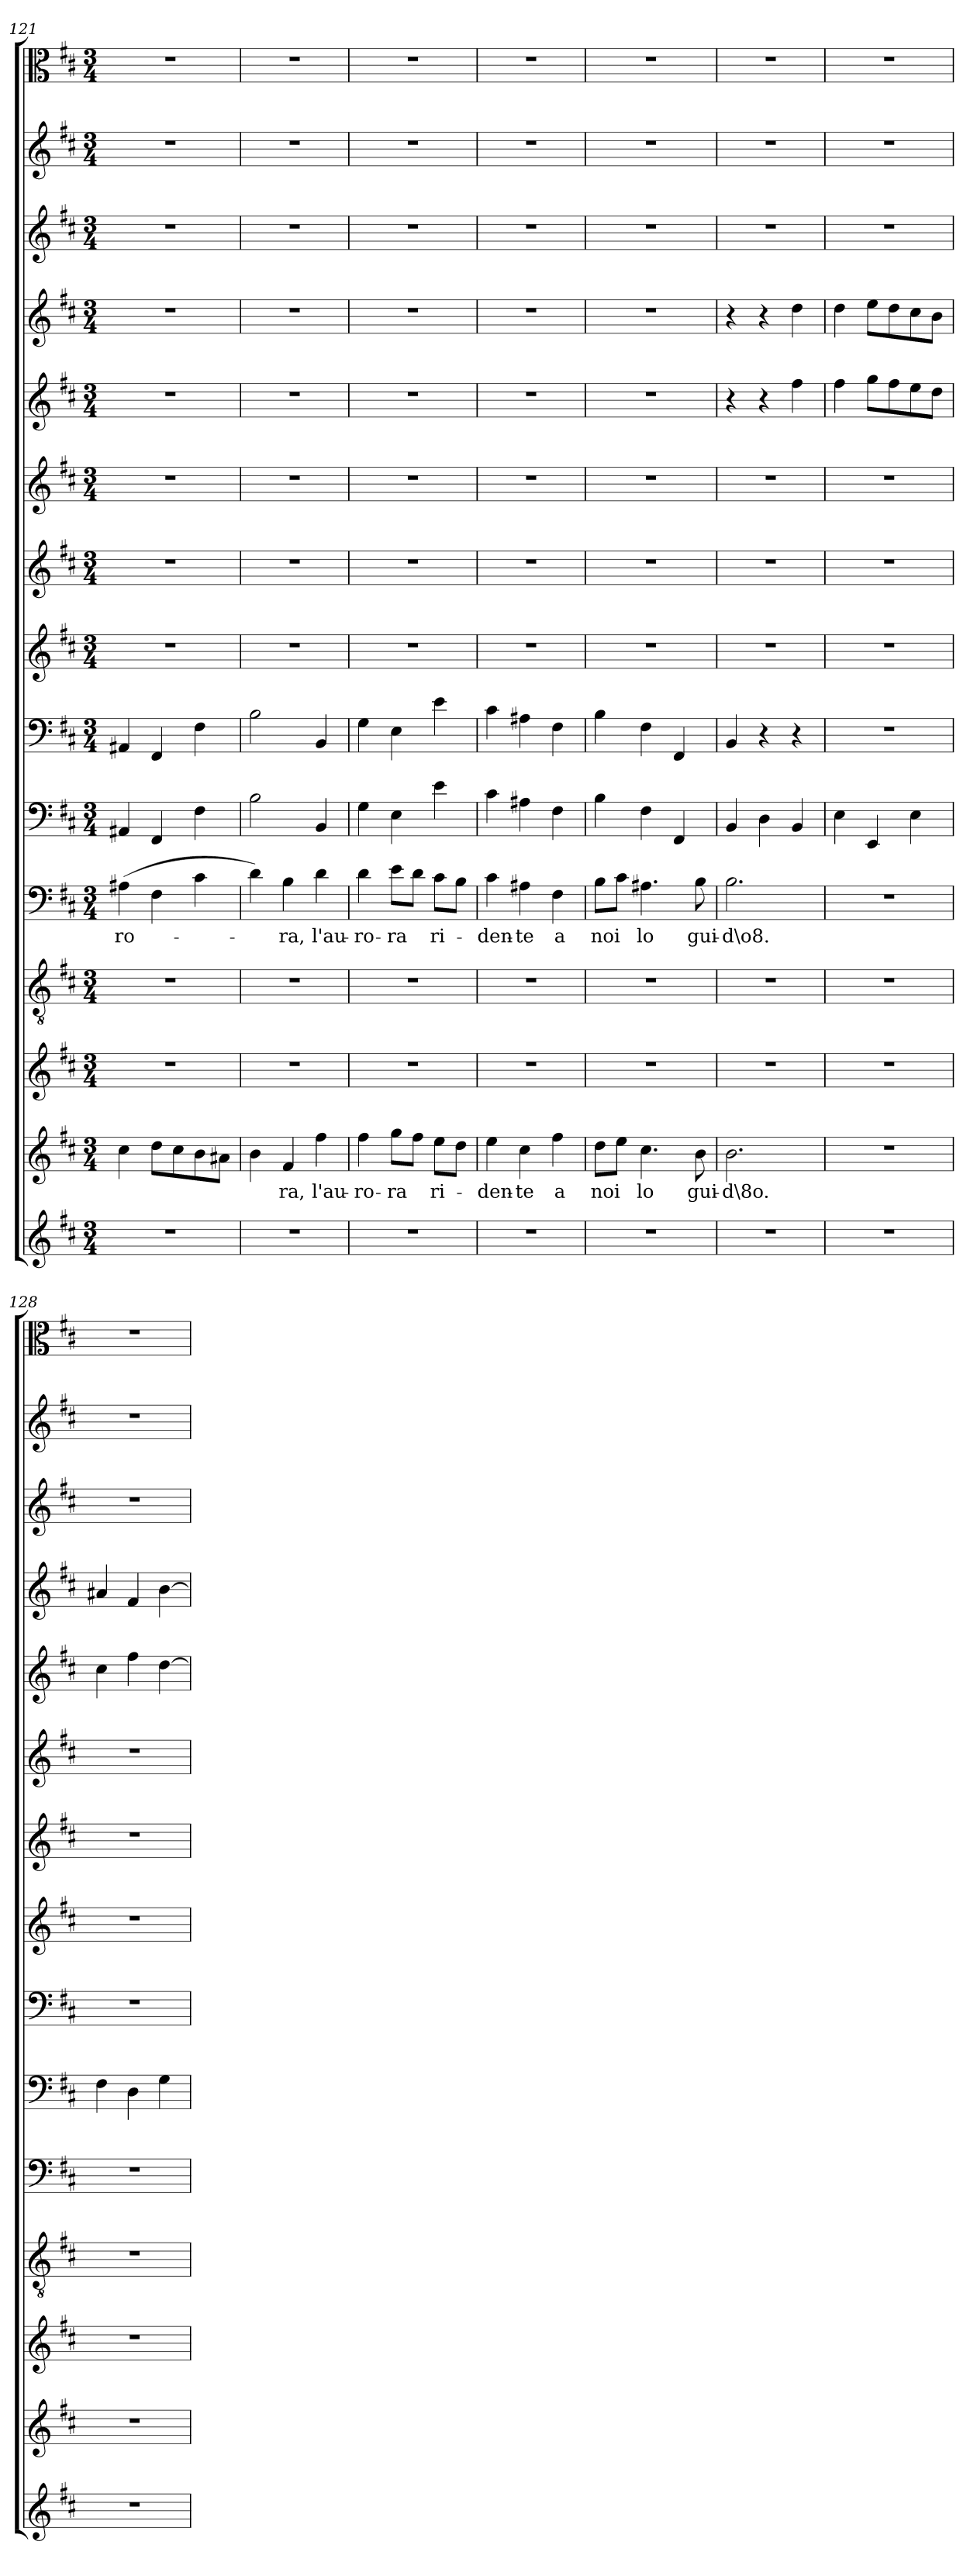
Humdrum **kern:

**kern	**kern	**text	**kern	**kern	**kern	**text	**kern	**kern	**kern	**kern	**kern	**kern	**kern	**kern	**kern	**kern
*part15	*part14	*part14	*part13	*part12	*part11	*part11	*part10	*part9	*part8	*part7	*part6	*part5	*part4	*part3	*part2	*part1
*staff15	*staff14	*staff14	*staff13	*staff12	*staff11	*staff11	*staff10	*staff9	*staff8	*staff7	*staff6	*staff5	*staff4	*staff3	*staff2	*staff1
*clefG2	*clefG2	*	*clefG2	*clefGv2	*clefF4	*	*clefF4	*clefF4	*clefG2	*clefG2	*clefG2	*clefG2	*clefG2	*clefG2	*clefG2	*clefC3
*k[f#c#]	*k[f#c#]	*	*k[f#c#]	*k[f#c#]	*k[f#c#]	*	*k[f#c#]	*k[f#c#]	*k[f#c#]	*k[f#c#]	*k[f#c#]	*k[f#c#]	*k[f#c#]	*k[f#c#]	*k[f#c#]	*k[f#c#]
*D:	*D:	*	*D:	*D:	*D:	*	*D:	*D:	*D:	*D:	*D:	*D:	*D:	*D:	*D:	*D:
*M3/4	*M3/4	*	*M3/4	*M3/4	*M3/4	*	*M3/4	*M3/4	*M3/4	*M3/4	*M3/4	*M3/4	*M3/4	*M3/4	*M3/4	*M3/4
=121	=121	=121	=121	=121	=121	=121	=121	=121	=121	=121	=121	=121	=121	=121	=121	=121
2.r	4cc#\	.	2.r	2.r	(4A#X\	-ro-	4AA#X/	4AA#X/	2.r	2.r	2.r	2.r	2.r	2.r	2.r	2.r
.	8dd\L	.	.	.	4F#\	.	4FF#/	4FF#/	.	.	.	.	.	.	.	.
.	8cc#\	.	.	.	.	.	.	.	.	.	.	.	.	.	.	.
.	8b\	.	.	.	4c#\	.	4F#\	4F#\	.	.	.	.	.	.	.	.
.	8a#X\J	.	.	.	.	.	.	.	.	.	.	.	.	.	.	.
=122	=122	=122	=122	=122	=122	=122	=122	=122	=122	=122	=122	=122	=122	=122	=122	=122
2.r	4b\	.	2.r	2.r	4d\)	.	2B\	2B\	2.r	2.r	2.r	2.r	2.r	2.r	2.r	2.r
.	4f#/	-ra,	.	.	4B\	-ra,	.	.	.	.	.	.	.	.	.	.
.	4ff#\	l'au-	.	.	4d\	l'au-	4BB/	4BB/	.	.	.	.	.	.	.	.
=123	=123	=123	=123	=123	=123	=123	=123	=123	=123	=123	=123	=123	=123	=123	=123	=123
2.r	4ff#\	-ro-	2.r	2.r	4d\	-ro-	4G\	4G\	2.r	2.r	2.r	2.r	2.r	2.r	2.r	2.r
.	8gg\L	-ra	.	.	8e\L	-ra	4E\	4E\	.	.	.	.	.	.	.	.
.	8ff#\J	.	.	.	8d\J	.	.	.	.	.	.	.	.	.	.	.
.	8ee\L	ri-	.	.	8c#\L	ri-	4e\	4e\	.	.	.	.	.	.	.	.
.	8dd\J	.	.	.	8B\J	.	.	.	.	.	.	.	.	.	.	.
=124	=124	=124	=124	=124	=124	=124	=124	=124	=124	=124	=124	=124	=124	=124	=124	=124
2.r	4ee\	-den-	2.r	2.r	4c#\	-den-	4c#\	4c#\	2.r	2.r	2.r	2.r	2.r	2.r	2.r	2.r
.	4cc#\	-te	.	.	4A#X\	-te	4A#X\	4A#X\	.	.	.	.	.	.	.	.
.	4ff#\	a	.	.	4F#\	a	4F#\	4F#\	.	.	.	.	.	.	.	.
=125	=125	=125	=125	=125	=125	=125	=125	=125	=125	=125	=125	=125	=125	=125	=125	=125
2.r	8dd\L	noi	2.r	2.r	8B\L	noi	4B\	4B\	2.r	2.r	2.r	2.r	2.r	2.r	2.r	2.r
.	8ee\J	.	.	.	8c#\J	.	.	.	.	.	.	.	.	.	.	.
.	4.cc#\	lo	.	.	4.A#X\	lo	4F#\	4F#\	.	.	.	.	.	.	.	.
.	.	.	.	.	.	.	4FF#/	4FF#/	.	.	.	.	.	.	.	.
.	8b\	gui-	.	.	8B\	gui-	.	.	.	.	.	.	.	.	.	.
=126	=126	=126	=126	=126	=126	=126	=126	=126	=126	=126	=126	=126	=126	=126	=126	=126
2.r	2.b\	-d\8o.	2.r	2.r	2.B\	-d\o8.	4BB/	4BB/	2.r	2.r	2.r	4r	4r	2.r	2.r	2.r
.	.	.	.	.	.	.	4D\	4r	.	.	.	4r	4r	.	.	.
.	.	.	.	.	.	.	4BB/	4r	.	.	.	4ff#\	4dd\	.	.	.
=127	=127	=127	=127	=127	=127	=127	=127	=127	=127	=127	=127	=127	=127	=127	=127	=127
2.r	2.r	.	2.r	2.r	2.r	.	4E\	2.r	2.r	2.r	2.r	4ff#\	4dd\	2.r	2.r	2.r
.	.	.	.	.	.	.	4EE/	.	.	.	.	8gg\L	8ee\L	.	.	.
.	.	.	.	.	.	.	.	.	.	.	.	8ff#\	8dd\	.	.	.
.	.	.	.	.	.	.	4E\	.	.	.	.	8ee\	8cc#\	.	.	.
.	.	.	.	.	.	.	.	.	.	.	.	8dd\J	8b\J	.	.	.
=128	=128	=128	=128	=128	=128	=128	=128	=128	=128	=128	=128	=128	=128	=128	=128	=128
2.r	2.r	.	2.r	2.r	2.r	.	4F#\	2.r	2.r	2.r	2.r	4cc#\	4a#X/	2.r	2.r	2.r
.	.	.	.	.	.	.	4D\	.	.	.	.	4ff#\	4f#/	.	.	.
.	.	.	.	.	.	.	4G\	.	.	.	.	[4dd\	[4b\	.	.	.
=	=	=	=	=	=	=	=	=	=	=	=	=	=	=	=	=
*-	*-	*-	*-	*-	*-	*-	*-	*-	*-	*-	*-	*-	*-	*-	*-	*-
